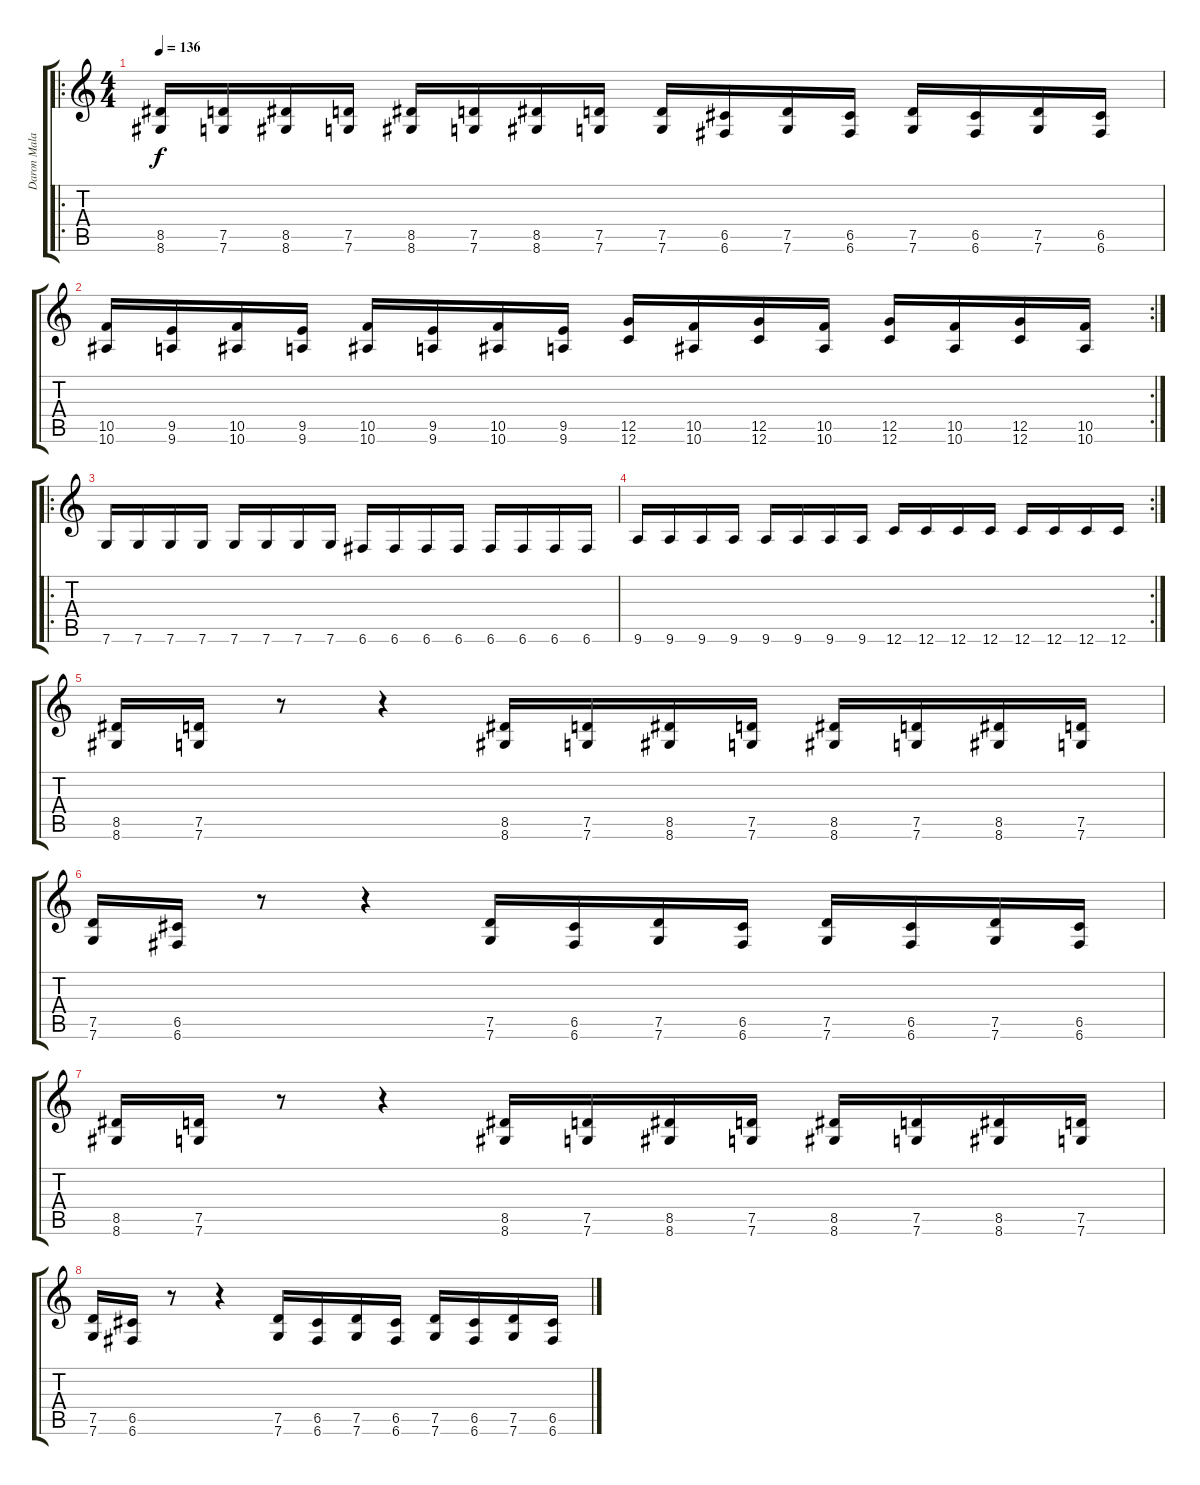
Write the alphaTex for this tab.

\track ("Daron Malakian (distortion)" "Daron Mala") {instrument distortionguitar}
\staff {score tabs}
\tuning (D4 A3 F3 C3 G2 C2) {hide}
\ro
\ts (4 4)
\tempo 136
\clef g2
\ks c
(8.5 8.6).16{dy f} (7.5 7.6).16 (8.5 8.6).16 (7.5 7.6).16 (8.5 8.6).16 (7.5 7.6).16 (8.5 8.6).16 (7.5 7.6).16 (7.5 7.6).16 (6.5 6.6).16 (7.5 7.6).16 (6.5 6.6).16 (7.5 7.6).16 (6.5 6.6).16 (7.5 7.6).16 (6.5 6.6).16 |
\rc 2
(10.5 10.6).16 (9.5 9.6).16 (10.5 10.6).16 (9.5 9.6).16 (10.5 10.6).16 (9.5 9.6).16 (10.5 10.6).16 (9.5 9.6).16 (12.5 12.6).16 (10.5 10.6).16 (12.5 12.6).16 (10.5 10.6).16 (12.5 12.6).16 (10.5 10.6).16 (12.5 12.6).16 (10.5 10.6).16 |
\ro
7.6.16 7.6.16 7.6.16 7.6.16 7.6.16 7.6.16 7.6.16 7.6.16 6.6.16 6.6.16 6.6.16 6.6.16 6.6.16 6.6.16 6.6.16 6.6.16 |
\rc 2
9.6.16 9.6.16 9.6.16 9.6.16 9.6.16 9.6.16 9.6.16 9.6.16 12.6.16 12.6.16 12.6.16 12.6.16 12.6.16 12.6.16 12.6.16 12.6.16 |
(8.5 8.6).16 (7.5 7.6).16 r.8 r.4 (8.5 8.6).16 (7.5 7.6).16 (8.5 8.6).16 (7.5 7.6).16 (8.5 8.6).16 (7.5 7.6).16 (8.5 8.6).16 (7.5 7.6).16 |
(7.5 7.6).16 (6.5 6.6).16 r.8 r.4 (7.5 7.6).16 (6.5 6.6).16 (7.5 7.6).16 (6.5 6.6).16 (7.5 7.6).16 (6.5 6.6).16 (7.5 7.6).16 (6.5 6.6).16 |
(8.5 8.6).16 (7.5 7.6).16 r.8 r.4 (8.5 8.6).16 (7.5 7.6).16 (8.5 8.6).16 (7.5 7.6).16 (8.5 8.6).16 (7.5 7.6).16 (8.5 8.6).16 (7.5 7.6).16 |
(7.5 7.6).16 (6.5 6.6).16 r.8 r.4 (7.5 7.6).16 (6.5 6.6).16 (7.5 7.6).16 (6.5 6.6).16 (7.5 7.6).16 (6.5 6.6).16 (7.5 7.6).16 (6.5 6.6).16
